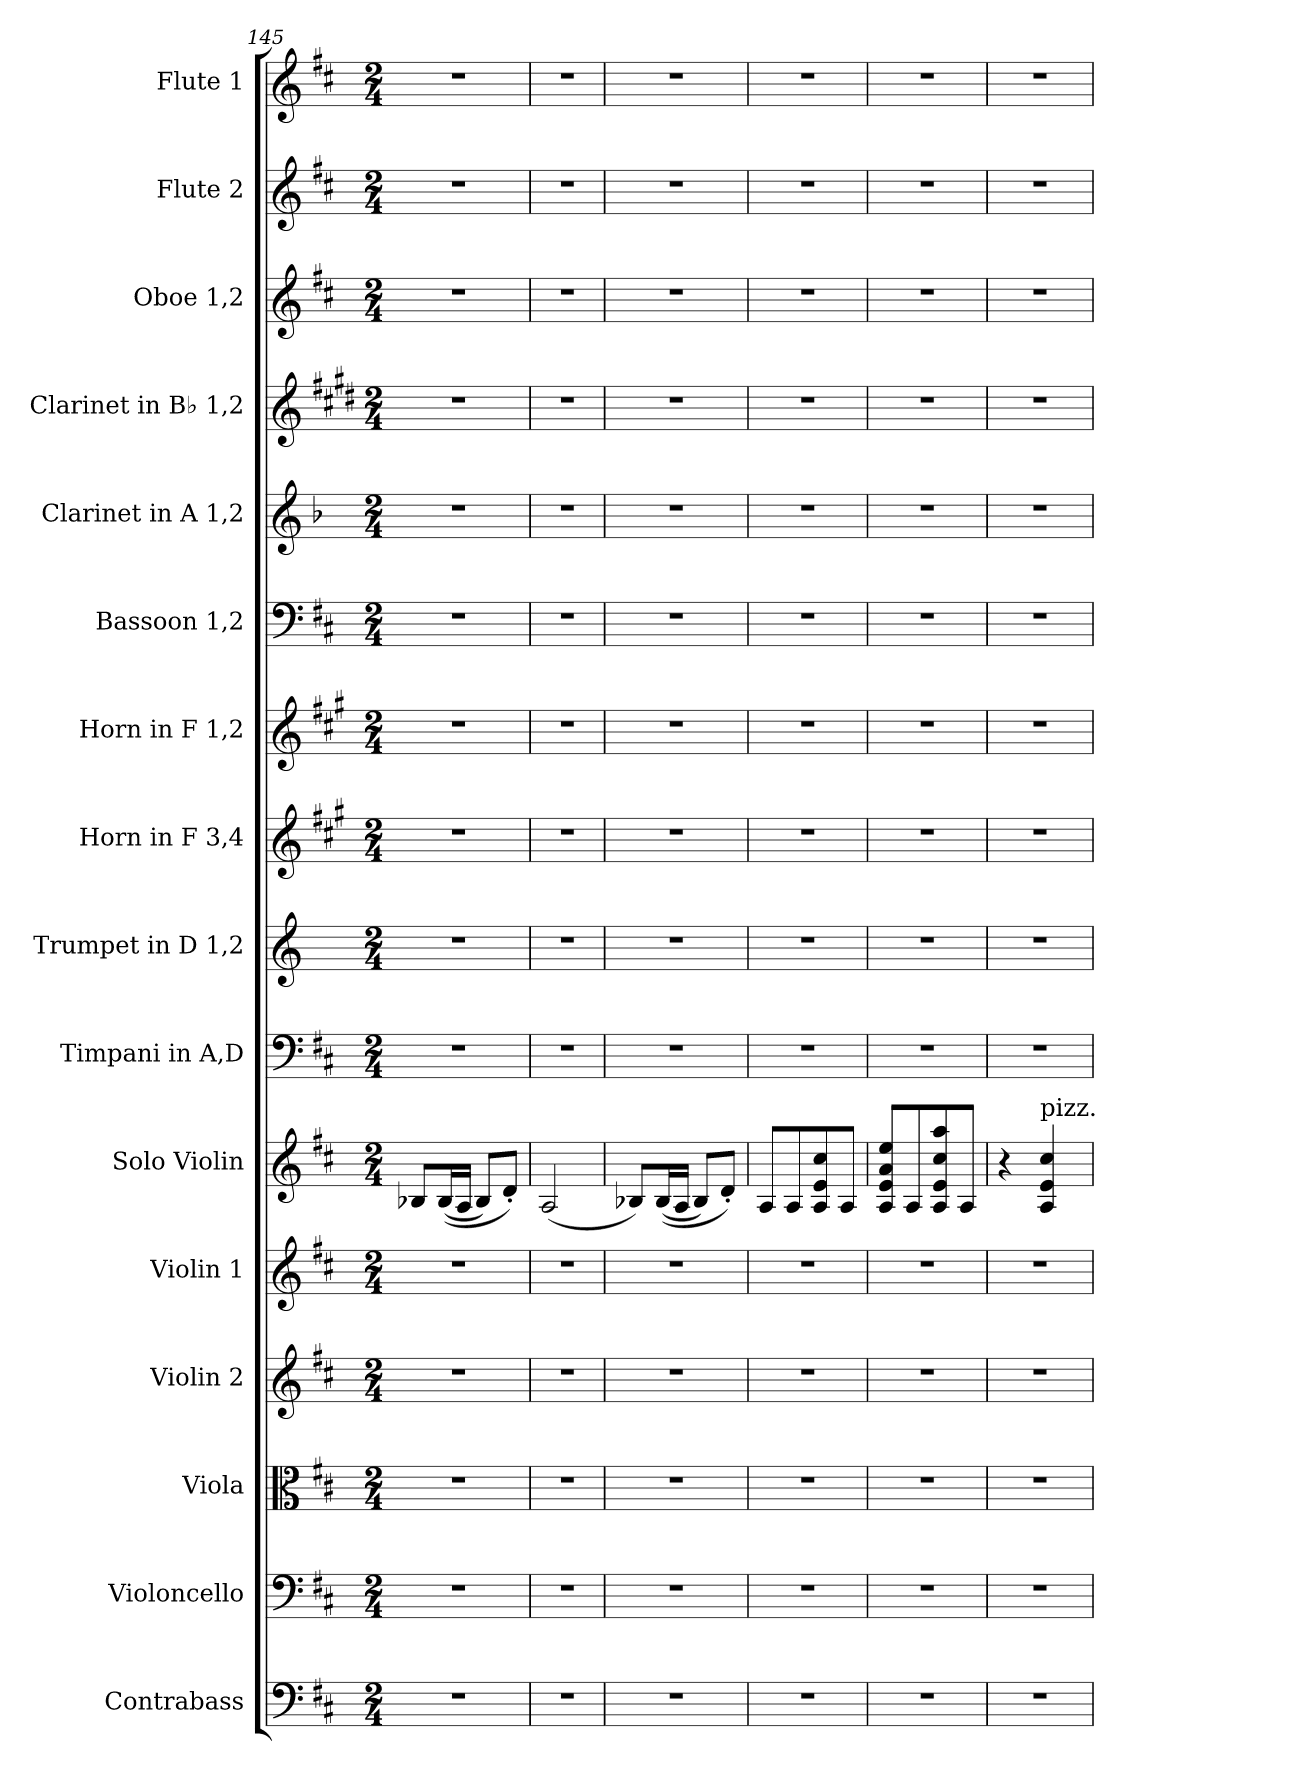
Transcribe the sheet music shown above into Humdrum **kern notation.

**kern	**kern	**kern	**kern	**kern	**kern	**kern	**kern	**kern	**kern	**kern	**kern	**kern	**kern	**kern	**kern
*part16	*part15	*part14	*part13	*part12	*part11	*part10	*part9	*part8	*part7	*part6	*part5	*part4	*part3	*part2	*part1
*staff16	*staff15	*staff14	*staff13	*staff12	*staff11	*staff10	*staff9	*staff8	*staff7	*staff6	*staff5	*staff4	*staff3	*staff2	*staff1
*I"Contrabass	*I"Violoncello	*I"Viola	*I"Violin 2	*I"Violin 1	*I"Solo Violin	*I"Timpani in A,D	*I"Trumpet in D 1,2	*I"Horn in F 3,4	*I"Horn in F 1,2	*I"Bassoon 1,2	*I"Clarinet in A 1,2	*I"Clarinet in B♭ 1,2	*I"Oboe 1,2	*I"Flute 2	*I"Flute 1
*I'Cb.	*I'Vc.	*I'Vla.	*I'Vln. 2	*I'Vln. 1	*I'Solo Vln.	*I'Timp. in A,D	*I'Tpt. in D 1,2	*I'Hn. in F 3,4	*I'Hn. in F 1,2	*I'Bsn. 1,2	*I'Cl. in A 1,2	*I'Cl. in B♭ 1,2	*I'Ob. 1,2	*I'Fl. 2	*I'Fl. 1
*clefF4	*clefF4	*clefC3	*clefG2	*clefG2	*clefG2	*clefF4	*clefG2	*clefG2	*clefG2	*clefF4	*clefG2	*clefG2	*clefG2	*clefG2	*clefG2
*ITrd7c12	*	*	*	*	*	*	*ITrd-1c-2	*ITrd4c7	*ITrd4c7	*	*ITrd2c3	*ITrd1c2	*	*	*
*k[f#c#]	*k[f#c#]	*k[f#c#]	*k[f#c#]	*k[f#c#]	*k[f#c#]	*k[f#c#]	*k[f#c#]	*k[f#c#]	*k[f#c#]	*k[f#c#]	*k[f#c#]	*k[f#c#]	*k[f#c#]	*k[f#c#]	*k[f#c#]
*M2/4	*M2/4	*M2/4	*M2/4	*M2/4	*M2/4	*M2/4	*M2/4	*M2/4	*M2/4	*M2/4	*M2/4	*M2/4	*M2/4	*M2/4	*M2/4
=145	=145	=145	=145	=145	=145	=145	=145	=145	=145	=145	=145	=145	=145	=145	=145
2r	2r	2r	2r	2r	8B-X/L	2r	2r	2r	2r	2r	2r	2r	2r	2r	2r
.	.	.	.	.	(<(<16B-/L	.	.	.	.	.	.	.	.	.	.
.	.	.	.	.	16A/JJ	.	.	.	.	.	.	.	.	.	.
.	.	.	.	.	8B-/L)	.	.	.	.	.	.	.	.	.	.
.	.	.	.	.	8d'/J)	.	.	.	.	.	.	.	.	.	.
=146	=146	=146	=146	=146	=146	=146	=146	=146	=146	=146	=146	=146	=146	=146	=146
*	*	*	*	*	*	*	*	*	*	*	*	*	*	*	*MM130
2r	2r	2r	2r	2r	(<2A/	2r	2r	2r	2r	2r	2r	2r	2r	2r	2r
=147	=147	=147	=147	=147	=147	=147	=147	=147	=147	=147	=147	=147	=147	=147	=147
2r	2r	2r	2r	2r	8B-X/L)	2r	2r	2r	2r	2r	2r	2r	2r	2r	2r
.	.	.	.	.	(<(<16B-/L	.	.	.	.	.	.	.	.	.	.
.	.	.	.	.	16A/JJ	.	.	.	.	.	.	.	.	.	.
.	.	.	.	.	8B-/L)	.	.	.	.	.	.	.	.	.	.
.	.	.	.	.	8d'/J)	.	.	.	.	.	.	.	.	.	.
=148	=148	=148	=148	=148	=148	=148	=148	=148	=148	=148	=148	=148	=148	=148	=148
*	*	*	*	*	*	*	*	*	*	*	*	*	*	*	*^
2r	2r	2r	2r	2r	8A/L	2r	2r	2r	2r	2r	2r	2r	2r	2r	2r	8ryy
*	*	*	*	*	*	*	*	*	*	*	*	*	*	*	*MM180	*
.	.	.	.	.	8A/	.	.	.	.	.	.	.	.	.	.	4.ryy
.	.	.	.	.	8A/ 8e/ 8cc#/	.	.	.	.	.	.	.	.	.	.	.
.	.	.	.	.	8A/J	.	.	.	.	.	.	.	.	.	.	.
*	*	*	*	*	*	*	*	*	*	*	*	*	*	*	*v	*v
!!LO:LB:g=z
=149	=149	=149	=149	=149	=149	=149	=149	=149	=149	=149	=149	=149	=149	=149	=149
2r	2r	2r	2r	2r	8A/ 8e/ 8a/ 8ee/L	2r	2r	2r	2r	2r	2r	2r	2r	2r	2r
.	.	.	.	.	8A/	.	.	.	.	.	.	.	.	.	.
.	.	.	.	.	8A/ 8e/ 8cc#/ 8aa/	.	.	.	.	.	.	.	.	.	.
.	.	.	.	.	8A/J	.	.	.	.	.	.	.	.	.	.
=150	=150	=150	=150	=150	=150	=150	=150	=150	=150	=150	=150	=150	=150	=150	=150
*	*	*	*	*	*	*	*	*	*	*	*	*	*	*	*^
2r	2r	2r	2r	2r	4r	2r	2r	2r	2r	2r	2r	2r	2r	2r	2r	4ryy
*	*	*	*	*	*	*	*	*	*	*	*	*	*	*	*MM150	*
!	!	!	!	!	!LO:TX:a:t=pizz.	!	!	!	!	!	!	!	!	!	!	!
.	.	.	.	.	4A/ 4e/ 4cc#/	.	.	.	.	.	.	.	.	.	.	4ryy
*	*	*	*	*	*	*	*	*	*	*	*	*	*	*	*v	*v
=	=	=	=	=	=	=	=	=	=	=	=	=	=	=	=
*-	*-	*-	*-	*-	*-	*-	*-	*-	*-	*-	*-	*-	*-	*-	*-
